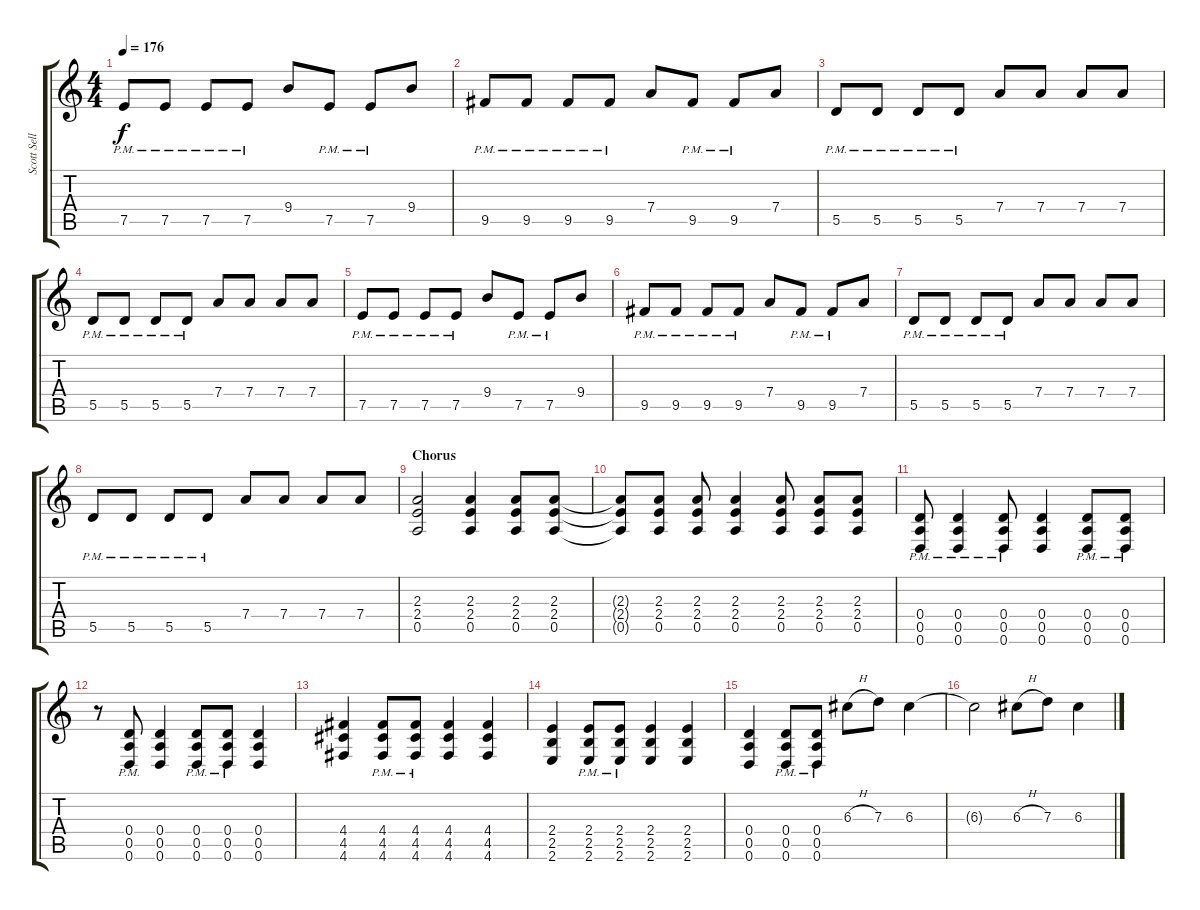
\track ("Scott Sellers" "Scott Sell") {instrument distortionguitar}
\staff {score tabs}
\tuning (E4 B3 G3 D3 A2 D2) {hide}
\ts (4 4)
\tempo 176
\clef g2
\ks c
7.5{pm}.8{dy f} 7.5{pm}.8 7.5{pm}.8 7.5{pm}.8 9.4.8 7.5{pm}.8 7.5{pm}.8 9.4.8 |
9.5{pm}.8 9.5{pm}.8 9.5{pm}.8 9.5{pm}.8 7.4.8 9.5{pm}.8 9.5{pm}.8 7.4.8 |
5.5{pm}.8 5.5{pm}.8 5.5{pm}.8 5.5{pm}.8 7.4.8 7.4.8 7.4.8 7.4.8 |
5.5{pm}.8 5.5{pm}.8 5.5{pm}.8 5.5{pm}.8 7.4.8 7.4.8 7.4.8 7.4.8 |
7.5{pm}.8 7.5{pm}.8 7.5{pm}.8 7.5{pm}.8 9.4.8 7.5{pm}.8 7.5{pm}.8 9.4.8 |
9.5{pm}.8 9.5{pm}.8 9.5{pm}.8 9.5{pm}.8 7.4.8 9.5{pm}.8 9.5{pm}.8 7.4.8 |
5.5{pm}.8 5.5{pm}.8 5.5{pm}.8 5.5{pm}.8 7.4.8 7.4.8 7.4.8 7.4.8 |
5.5{pm}.8 5.5{pm}.8 5.5{pm}.8 5.5{pm}.8 7.4.8 7.4.8 7.4.8 7.4.8 |
\section ("" "Chorus")
(2.3 2.4 0.5).2 (2.3 2.4 0.5).4 (2.3 2.4 0.5).8 (2.3 2.4 0.5).8 |
(2.3{t} 2.4{t} 0.5{t}).8 (2.3 2.4 0.5).8 (2.3 2.4 0.5).8 (2.3 2.4 0.5).4 (2.3 2.4 0.5).8 (2.3 2.4 0.5).8 (2.3 2.4 0.5).8 |
(0.4{pm} 0.5{pm} 0.6{pm}).8 (0.4{pm} 0.5{pm} 0.6{pm}).4 (0.4{pm} 0.5{pm} 0.6{pm}).8 (0.4 0.5 0.6).4 (0.4{pm} 0.5{pm} 0.6{pm}).8 (0.4{pm} 0.5{pm} 0.6{pm}).8 |
r.8 (0.4{pm} 0.5{pm} 0.6{pm}).8 (0.4 0.5 0.6).4 (0.4{pm} 0.5{pm} 0.6{pm}).8 (0.4{pm} 0.5{pm} 0.6{pm}).8 (0.4 0.5 0.6).4 |
(4.4 4.5 4.6).4 (4.4{pm} 4.5{pm} 4.6{pm}).8 (4.4{pm} 4.5{pm} 4.6{pm}).8 (4.4 4.5 4.6).4 (4.4 4.5 4.6).4 |
(2.4 2.5 2.6).4 (2.4{pm} 2.5{pm} 2.6{pm}).8 (2.4{pm} 2.5{pm} 2.6{pm}).8 (2.4 2.5 2.6).4 (2.4 2.5 2.6).4 |
(0.4 0.5 0.6).4 (0.4{pm} 0.5{pm} 0.6{pm}).8 (0.4{pm} 0.5{pm} 0.6{pm}).8 6.3{h}.8 7.3.8 6.3.4 |
6.3{t}.2 6.3{h}.8 7.3.8 6.3.4
